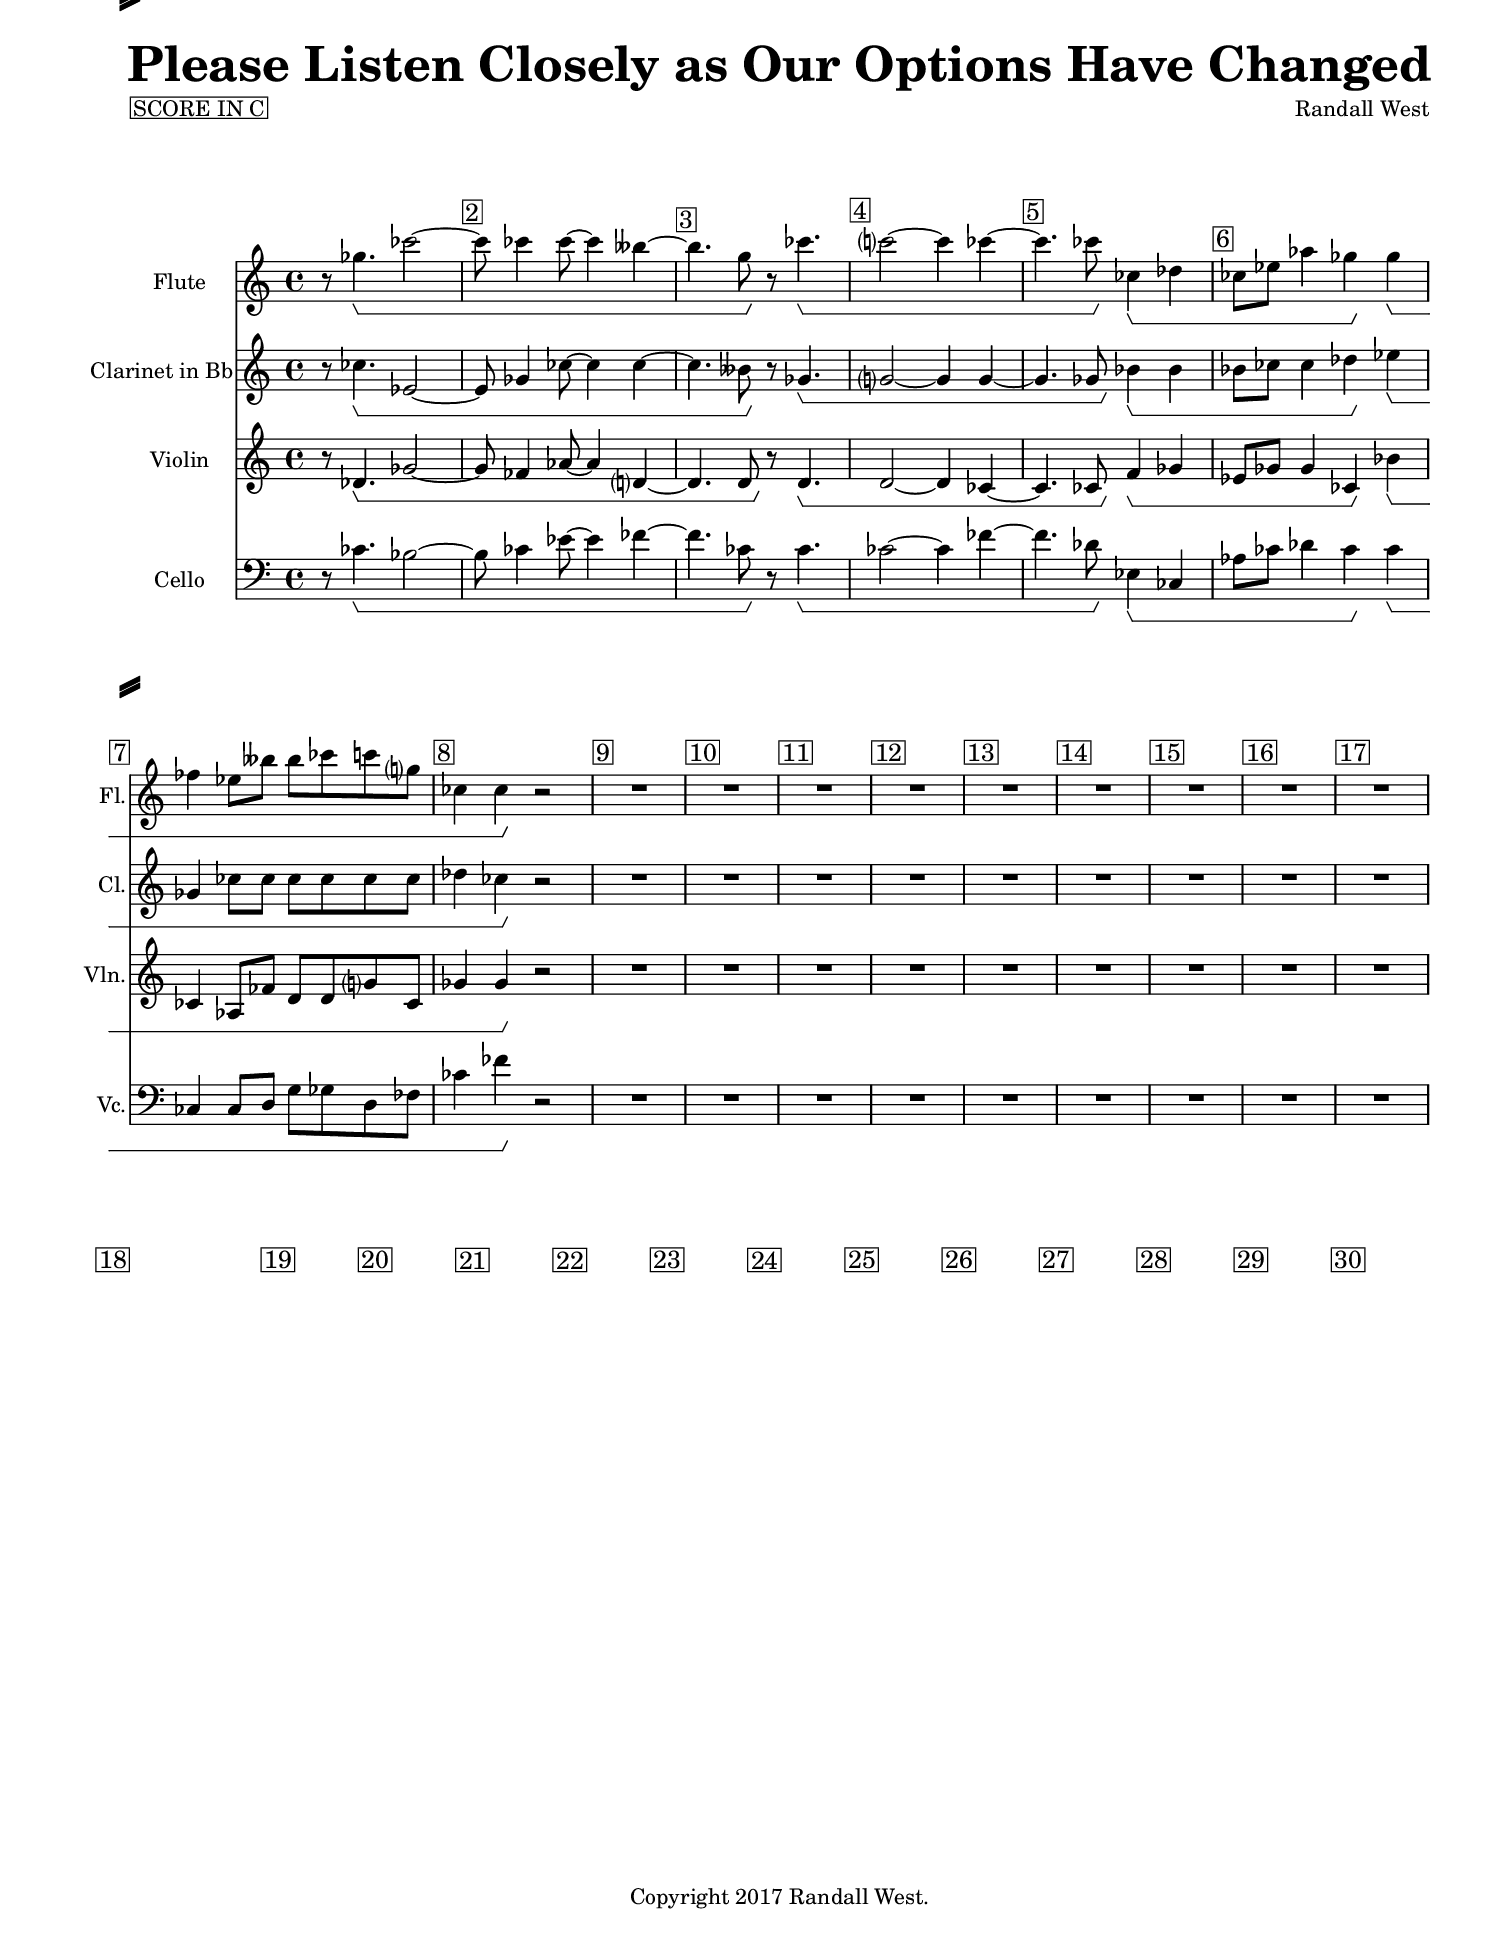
% 2017-09-19 01:20

\version "2.19.54"
\language "english"

#(set-global-staff-size 19)

\header {
    composer = "Randall West"
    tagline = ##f
    poet = \markup { \box "SCORE IN C" } %HACKY WAY TO GET SCORE IN C IN THERE !!!!!!
    title = \markup {
        \column {
            \center-align {
                \fontsize #3 {
                    "Please Listen Closely as Our Options Have Changed"
                }
            }
        }
    }
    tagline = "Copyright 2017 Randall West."
}

  #(set! paper-alist (cons '("10x13" . (cons (* 10 in) (* 13 in))) paper-alist))

  \paper {
    #(set-paper-size "10x13")
    %#(set-paper-size "letter")
    left-margin = 22\mm
    system-separator-markup = \slashSeparator
    markup-system-spacing = #'(
        (basic-distance . 0)
        (minimum-distance . 0)
        (padding . 8)
        (stretchability . 0)
    )
    system-system-spacing = #'(
        (basic-distance . 12)
        (minimum-distance . 18)
        (padding . 12)
        (stretchability . 20)
    )
}

\layout {
    \set Score.markFormatter = #format-mark-circle-letters 
    \context {        
        \Score
        
        % \remove "Bar_number_engraver"
        \override BarNumber #'break-visibility = #'#(#f #t #t)
        \override BarNumber #'font-size = #1.2
        \override BarNumber  #'stencil = #(make-stencil-boxer 0.1 0.25 ly:text-interface::print)
        
        \override RehearsalMark #'font-size = #6

    }
    \context {
        \Staff \RemoveEmptyStaves
        \override VerticalAxisGroup #'remove-first = ##t % NOTE: comment this out to show staves on first page
        \override Hairpin #'minimum-length = #6
    }
    \context {
        \RhythmicStaff \RemoveEmptyStaves
        \override VerticalAxisGroup #'remove-first = ##t % NOTE: comment this out to show staves on first page
        \override Hairpin #'minimum-length = #6
    }
    % \context {
    %     \Dynamics
    %     \consists #Measure_counter_engraver
    %     \override MeasureCounter.direction = #DOWN
    %     \override MeasureCounter.font-encoding = #'latin1
    %     \override MeasureCounter.font-shape = #'italic
    %     % to control the distance of the Dynamics context from the staff:
    %     \override VerticalAxisGroup.nonstaff-relatedstaff-spacing.padding = #3
    %     \override MeasureCounter.font-size = #1.2
    %     % NOTE... below causes an error... why?
    %     % \override MeasureCounter.stencil = #(make-stencil-boxer 0.1 0.25 ly:text-interface::print)
    % }
}


\header {}

\layout {}

\paper {}

\score {
    \new Score <<
        \context Staff = "Flute" \with {
            \consists Horizontal_bracket_engraver
        } {
            \set Staff.instrumentName = \markup { Flute }
            \set Staff.shortInstrumentName = \markup { Fl. }
            {
                \accidentalStyle modern-cautionary
                r8
                gf''4. \startGroup
                cf'''2 ~
                cf'''8
                cf'''4
                cf'''8 ~
                cf'''4
                bff''4 ~
                bff''4.
                g''8 \stopGroup
                r8
                cf'''4. \startGroup
                c'''2 ~
                c'''4
                cf'''4 ~
                cf'''4.
                cf'''8 \stopGroup
                cf''4 \startGroup
                df''4
                cf''8 [
                ef''8 ]
                af''4
                gf''4 \stopGroup
                gf''4 \startGroup
                ff''4
                ef''8 [
                bff''8 ]
                bff''8 [
                cf'''8
                c'''8
                g''8 ]
                cf''4
                cf''4 \stopGroup
                r2
                {
                    R1 * 22
                }
            }
        }
        \context Staff = "Clarinet" \with {
            \consists Horizontal_bracket_engraver
        } {
            \set Staff.instrumentName = \markup { "Clarinet in Bb" }
            \set Staff.shortInstrumentName = \markup { Cl. }
            {
                \accidentalStyle modern-cautionary
                r8
                cf''4. \startGroup
                ef'2 ~
                ef'8
                gf'4
                cf''8 ~
                cf''4
                cf''4 ~
                cf''4.
                bff'8 \stopGroup
                r8
                gf'4. \startGroup
                g'2 ~
                g'4
                g'4 ~
                g'4.
                gf'8 \stopGroup
                bf'4 \startGroup
                bf'4
                bf'8 [
                cf''8 ]
                cf''4
                df''4 \stopGroup
                ef''4 \startGroup
                gf'4
                cf''8 [
                cf''8 ]
                cf''8 [
                cf''8
                cf''8
                cf''8 ]
                df''4
                cf''4 \stopGroup
                r2
                {
                    R1 * 22
                }
            }
        }
        \context Staff = "Violin" \with {
            \consists Horizontal_bracket_engraver
        } {
            \set Staff.instrumentName = \markup { Violin }
            \set Staff.shortInstrumentName = \markup { Vln. }
            {
                \accidentalStyle modern-cautionary
                r8
                df'4. \startGroup
                gf'2 ~
                gf'8
                ff'4
                af'8 ~
                af'4
                d'4 ~
                d'4.
                d'8 \stopGroup
                r8
                d'4. \startGroup
                d'2 ~
                d'4
                cf'4 ~
                cf'4.
                cf'8 \stopGroup
                f'4 \startGroup
                gf'4
                ef'8 [
                gf'8 ]
                gf'4
                cf'4 \stopGroup
                bf'4 \startGroup
                cf'4
                af8 [
                ff'8 ]
                d'8 [
                d'8
                g'8
                cf'8 ]
                gf'4
                gf'4 \stopGroup
                r2
                {
                    R1 * 22
                }
            }
        }
        \context Staff = "Cello" \with {
            \consists Horizontal_bracket_engraver
        } {
            \set Staff.instrumentName = \markup { Cello }
            \set Staff.shortInstrumentName = \markup { Vc. }
            \clef "bass"
            {
                \accidentalStyle modern-cautionary
                r8
                cf'4. \startGroup
                bf2 ~
                bf8
                cf'4
                ef'8 ~
                ef'4
                ff'4 ~
                ff'4.
                cf'8 \stopGroup
                r8
                cf'4. \startGroup
                cf'2 ~
                cf'4
                ff'4 ~
                ff'4.
                df'8 \stopGroup
                ef4 \startGroup
                cf4
                af8 [
                cf'8 ]
                df'4
                cf'4 \stopGroup
                cf'4 \startGroup
                cf4
                cf8 [
                d8 ]
                g8 [
                gf8
                d8
                ff8 ]
                cf'4
                ff'4 \stopGroup
                r2
                {
                    R1 * 22
                }
            }
        }
    >>
}